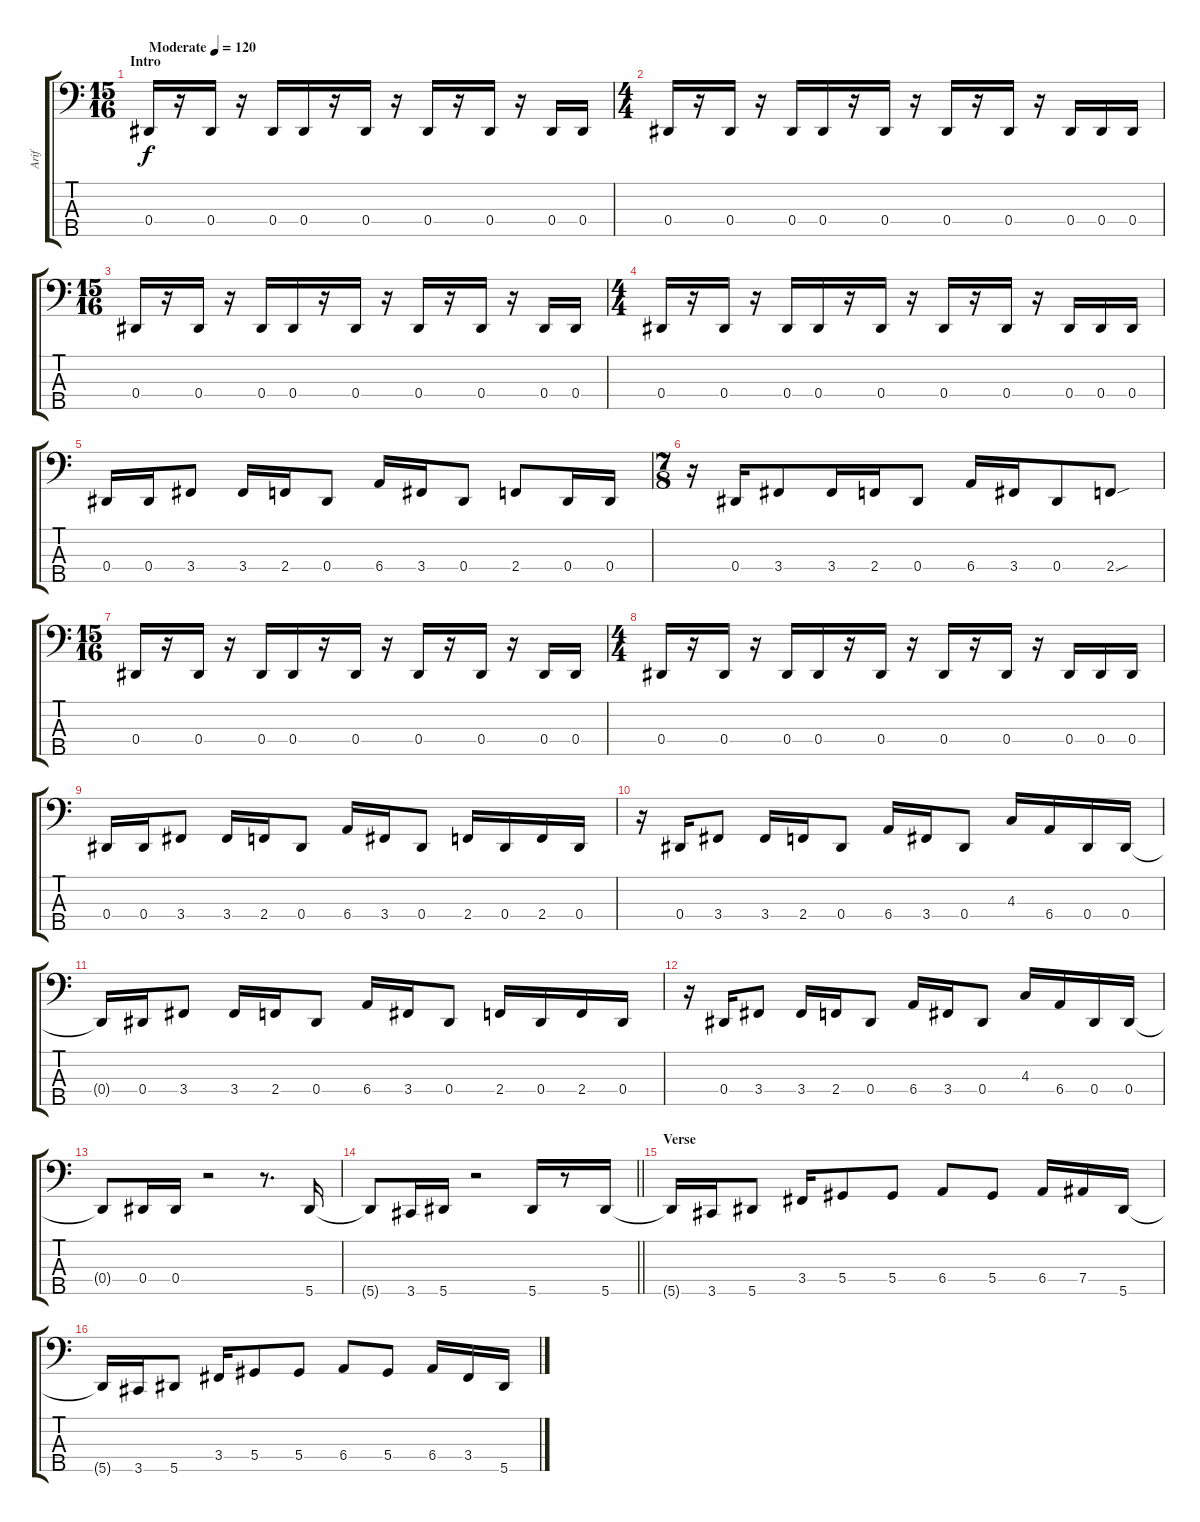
\track ("Arif" "Arif") {instrument electricbassfinger}
\staff {score tabs}
\tuning (Gb2 Db2 Ab1 Eb1 Bb0) {hide}
\ts (15 16)
\section ("" "Intro")
\tempo (120 "Moderate")
\clef f4
\ks c
0.4.16{dy f instrument electricbassfinger} r.16 0.4.16 r.16 0.4.16 0.4.16 r.16 0.4.16 r.16 0.4.16 r.16 0.4.16 r.16 0.4.16 0.4.16 |
\ts (4 4)
0.4.16 r.16 0.4.16 r.16 0.4.16 0.4.16 r.16 0.4.16 r.16 0.4.16 r.16 0.4.16 r.16 0.4.16 0.4.16 0.4.16 |
\ts (15 16)
0.4.16 r.16 0.4.16 r.16 0.4.16 0.4.16 r.16 0.4.16 r.16 0.4.16 r.16 0.4.16 r.16 0.4.16 0.4.16 |
\ts (4 4)
0.4.16 r.16 0.4.16 r.16 0.4.16 0.4.16 r.16 0.4.16 r.16 0.4.16 r.16 0.4.16 r.16 0.4.16 0.4.16 0.4.16 |
0.4.16 0.4.16 3.4.8 3.4.16 2.4.16 0.4.8 6.4.16 3.4.16 0.4.8 2.4.8 0.4.16 0.4.16 |
\ts (7 8)
r.16 0.4.16 3.4.8 3.4.16 2.4.16 0.4.8 6.4.16 3.4.16 0.4.8 2.4{sou}.8 |
\ts (15 16)
0.4.16 r.16 0.4.16 r.16 0.4.16 0.4.16 r.16 0.4.16 r.16 0.4.16 r.16 0.4.16 r.16 0.4.16 0.4.16 |
\ts (4 4)
0.4.16 r.16 0.4.16 r.16 0.4.16 0.4.16 r.16 0.4.16 r.16 0.4.16 r.16 0.4.16 r.16 0.4.16 0.4.16 0.4.16 |
0.4.16 0.4.16 3.4.8 3.4.16 2.4.16 0.4.8 6.4.16 3.4.16 0.4.8 2.4.16 0.4.16 2.4.16 0.4.16 |
r.16 0.4.16 3.4.8 3.4.16 2.4.16 0.4.8 6.4.16 3.4.16 0.4.8 4.3.16 6.4.16 0.4.16 0.4.16 |
0.4{t}.16 0.4.16 3.4.8 3.4.16 2.4.16 0.4.8 6.4.16 3.4.16 0.4.8 2.4.16 0.4.16 2.4.16 0.4.16 |
r.16 0.4.16 3.4.8 3.4.16 2.4.16 0.4.8 6.4.16 3.4.16 0.4.8 4.3.16 6.4.16 0.4.16 0.4.16 |
0.4{t}.8 0.4.16 0.4.16 r.2 r.8{d} 5.5.16 |
\barLineRight lightlight
5.5{t}.8 3.5.16 5.5.16 r.2 5.5.16 r.8 5.5.16 |
\section ("" "Verse")
5.5{t}.16 3.5.16 5.5.8 3.4.16 5.4.8 5.4.8 6.4.8 5.4.8 6.4.16 7.4.16 5.5.16 |
5.5{t}.16 3.5.16 5.5.8 3.4.16 5.4.8 5.4.8 6.4.8 5.4.8 6.4.16 3.4.16 5.5.16
